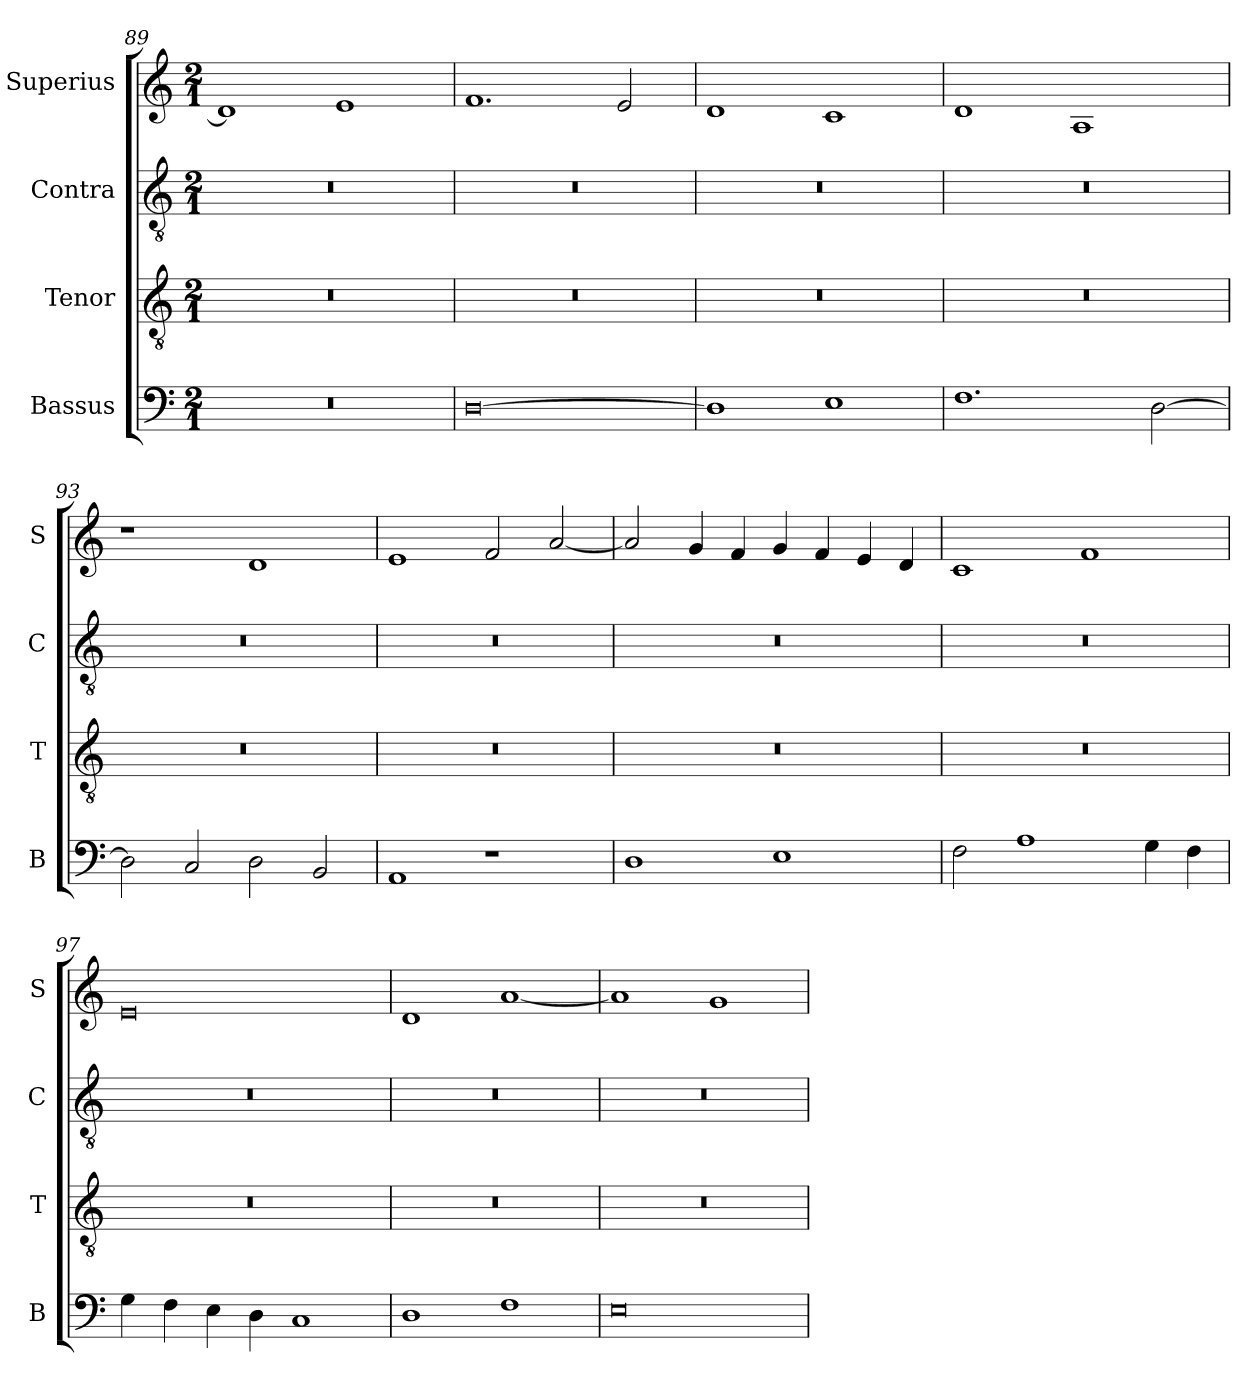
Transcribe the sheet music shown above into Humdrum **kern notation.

**kern	**kern	**kern	**kern
*part4	*part3	*part2	*part1
*staff4	*staff3	*staff2	*staff1
*I"Bassus	*I"Tenor	*I"Contra	*I"Superius
*I'B	*I'T	*I'C	*I'S
*clefF4	*clefGv2	*clefGv2	*clefG2
*k[]	*k[]	*k[]	*k[]
*M2/1	*M2/1	*M2/1	*M2/1
=89	=89	=89	=89
0r	0r	0r	1d]
.	.	.	1e
=90	=90	=90	=90
[0D	0r	0r	1.f
.	.	.	2e/
=91	=91	=91	=91
1D]	0r	0r	1d
1E	.	.	1c
=92	=92	=92	=92
1.F	0r	0r	1d
.	.	.	1A
[2D\	.	.	.
=93	=93	=93	=93
2D\]	0r	0r	1r
2C/	.	.	.
2D\	.	.	1d
2BB/	.	.	.
=94	=94	=94	=94
1AA	0r	0r	1e
1r	.	.	2f/
.	.	.	[2a/
=95	=95	=95	=95
1D	0r	0r	2a/]
.	.	.	4g/
.	.	.	4f/
1E	.	.	4g/
.	.	.	4f/
.	.	.	4e/
.	.	.	4d/
=96	=96	=96	=96
2F\	0r	0r	1c
1A	.	.	.
.	.	.	1f
4G\	.	.	.
4F\	.	.	.
=97	=97	=97	=97
4G\	0r	0r	0e
4F\	.	.	.
4E\	.	.	.
4D\	.	.	.
1C	.	.	.
=98	=98	=98	=98
1D	0r	0r	1d
1F	.	.	[1a
=99	=99	=99	=99
0E	0r	0r	1a]
.	.	.	1g
=	=	=	=
*-	*-	*-	*-
